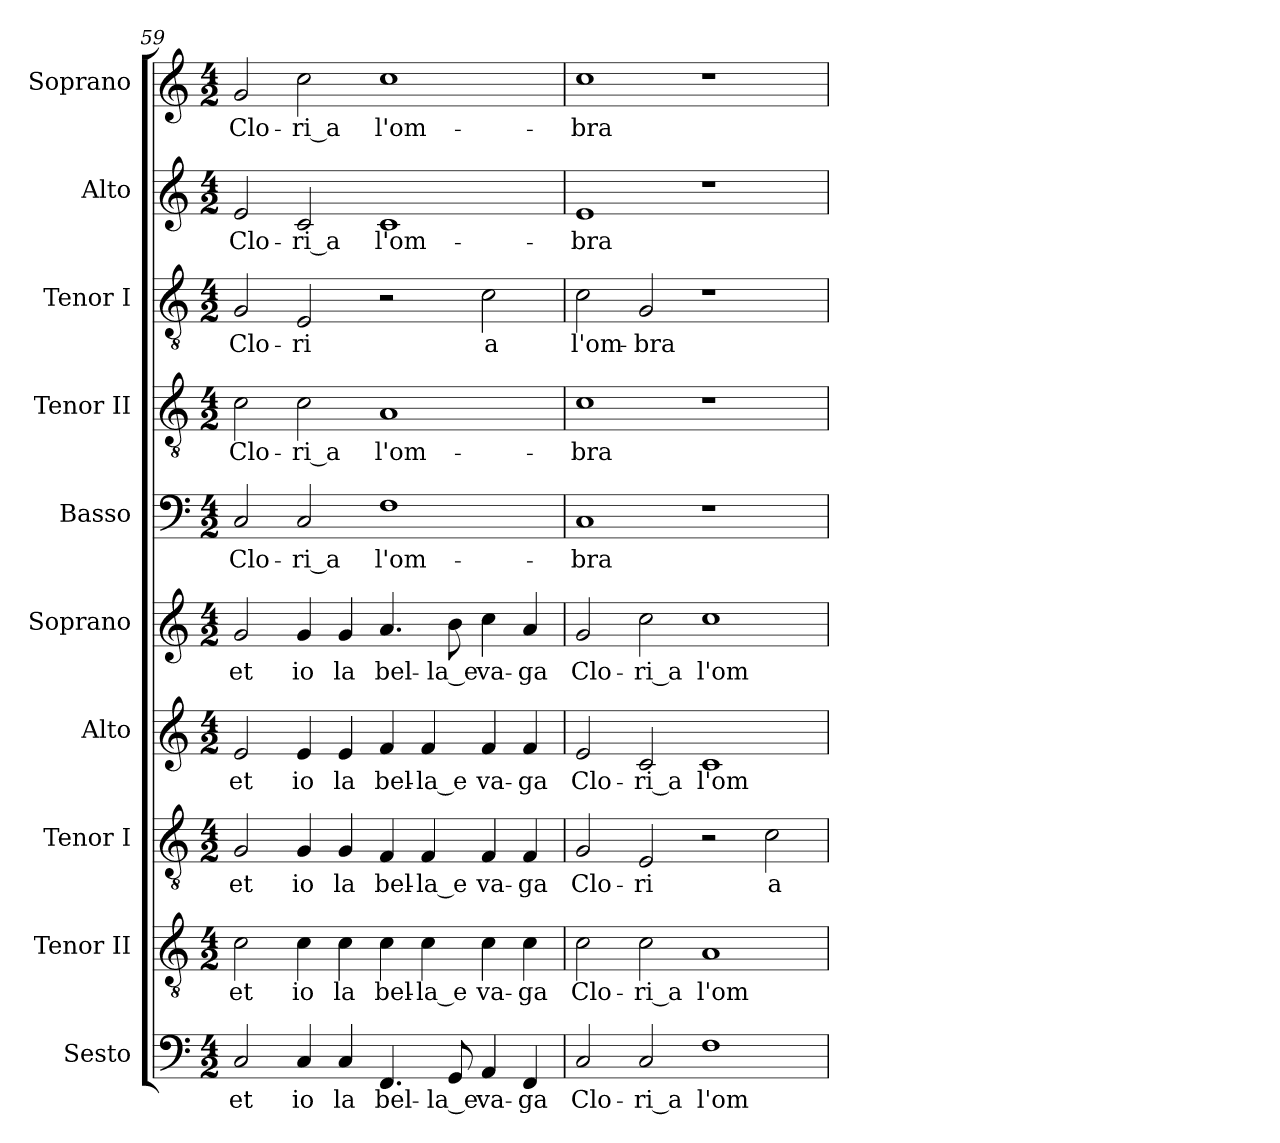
**kern	**text	**kern	**text	**kern	**text	**kern	**text	**kern	**text	**kern	**text	**kern	**text	**kern	**text	**kern	**text	**kern	**text
*part10	*part10	*part9	*part9	*part8	*part8	*part7	*part7	*part6	*part6	*part5	*part5	*part4	*part4	*part3	*part3	*part2	*part2	*part1	*part1
*staff10	*staff10	*staff9	*staff9	*staff8	*staff8	*staff7	*staff7	*staff6	*staff6	*staff5	*staff5	*staff4	*staff4	*staff3	*staff3	*staff2	*staff2	*staff1	*staff1
*I"Sesto	*	*I"Tenor II	*	*I"Tenor I	*	*I"Alto	*	*I"Soprano	*	*I"Basso	*	*I"Tenor II	*	*I"Tenor I	*	*I"Alto	*	*I"Soprano	*
*	*	*I'T.	*	*I'T.	*	*I'A.	*	*I'Sop.	*	*	*	*I'T.	*	*I'T.	*	*I'A.	*	*I'Sop.	*
*clefF4	*	*clefGv2	*	*clefGv2	*	*clefG2	*	*clefG2	*	*clefF4	*	*clefGv2	*	*clefGv2	*	*clefG2	*	*clefG2	*
*	*	*ITrd7c12	*	*ITrd7c12	*	*	*	*	*	*	*	*ITrd7c12	*	*ITrd7c12	*	*	*	*	*
*k[]	*	*k[]	*	*k[]	*	*k[]	*	*k[]	*	*k[]	*	*k[]	*	*k[]	*	*k[]	*	*k[]	*
*C:	*	*C:	*	*C:	*	*C:	*	*C:	*	*C:	*	*C:	*	*C:	*	*C:	*	*C:	*
*M4/2	*	*M4/2	*	*M4/2	*	*M4/2	*	*M4/2	*	*M4/2	*	*M4/2	*	*M4/2	*	*M4/2	*	*M4/2	*
=59	=59	=59	=59	=59	=59	=59	=59	=59	=59	=59	=59	=59	=59	=59	=59	=59	=59	=59	=59
!	!LO:LY:b:color=#000000	!	!	!	!	!	!	!	!	!	!	!	!	!	!	!	!	!	!
!	!	!	!LO:LY:b:color=#000000	!	!	!	!	!	!	!	!	!	!	!	!	!	!	!	!
!	!	!	!	!	!LO:LY:b:color=#000000	!	!	!	!	!	!	!	!	!	!	!	!	!	!
!	!	!	!	!	!	!	!LO:LY:b:color=#000000	!	!	!	!	!	!	!	!	!	!	!	!
!	!	!	!	!	!	!	!	!	!LO:LY:b:color=#000000	!	!	!	!	!	!	!	!	!	!
!	!	!	!	!	!	!	!	!	!	!	!LO:LY:b:color=#000000	!	!	!	!	!	!	!	!
!	!	!	!	!	!	!	!	!	!	!	!	!	!LO:LY:b:color=#000000	!	!	!	!	!	!
!	!	!	!	!	!	!	!	!	!	!	!	!	!	!	!LO:LY:b:color=#000000	!	!	!	!
!	!	!	!	!	!	!	!	!	!	!	!	!	!	!	!	!	!LO:LY:b:color=#000000	!	!
!	!	!	!	!	!	!	!	!	!	!	!	!	!	!	!	!	!	!	!LO:LY:b:color=#000000
2Ci/	et	2Ci\	et	2GGi/	et	2ei/	et	2gi/	et	2Ci/	Clo-	2Ci\	Clo-	2GGi/	Clo-	2ei/	Clo-	2gi/	Clo-
!	!LO:LY:b:color=#000000	!	!	!	!	!	!	!	!	!	!	!	!	!	!	!	!	!	!
!	!	!	!LO:LY:b:color=#000000	!	!	!	!	!	!	!	!	!	!	!	!	!	!	!	!
!	!	!	!	!	!LO:LY:b:color=#000000	!	!	!	!	!	!	!	!	!	!	!	!	!	!
!	!	!	!	!	!	!	!LO:LY:b:color=#000000	!	!	!	!	!	!	!	!	!	!	!	!
!	!	!	!	!	!	!	!	!	!LO:LY:b:color=#000000	!	!	!	!	!	!	!	!	!	!
!	!	!	!	!	!	!	!	!	!	!	!LO:LY:b:color=#000000	!	!	!	!	!	!	!	!
!	!	!	!	!	!	!	!	!	!	!	!	!	!LO:LY:b:color=#000000	!	!	!	!	!	!
!	!	!	!	!	!	!	!	!	!	!	!	!	!	!	!LO:LY:b:color=#000000	!	!	!	!
!	!	!	!	!	!	!	!	!	!	!	!	!	!	!	!	!	!LO:LY:b:color=#000000	!	!
!	!	!	!	!	!	!	!	!	!	!	!	!	!	!	!	!	!	!	!LO:LY:b:color=#000000
4Ci/	io	4Ci\	io	4GGi/	io	4ei/	io	4gi/	io	2Ci/	-ri_a	2Ci\	-ri_a	2EEi/	-ri	2ci/	-ri_a	2cci\	-ri_a
!	!LO:LY:b:color=#000000	!	!	!	!	!	!	!	!	!	!	!	!	!	!	!	!	!	!
!	!	!	!LO:LY:b:color=#000000	!	!	!	!	!	!	!	!	!	!	!	!	!	!	!	!
!	!	!	!	!	!LO:LY:b:color=#000000	!	!	!	!	!	!	!	!	!	!	!	!	!	!
!	!	!	!	!	!	!	!LO:LY:b:color=#000000	!	!	!	!	!	!	!	!	!	!	!	!
!	!	!	!	!	!	!	!	!	!LO:LY:b:color=#000000	!	!	!	!	!	!	!	!	!	!
4Ci/	la	4Ci\	la	4GGi/	la	4ei/	la	4gi/	la	.	.	.	.	.	.	.	.	.	.
!	!LO:LY:b:color=#000000	!	!	!	!	!	!	!	!	!	!	!	!	!	!	!	!	!	!
!	!	!	!LO:LY:b:color=#000000	!	!	!	!	!	!	!	!	!	!	!	!	!	!	!	!
!	!	!	!	!	!LO:LY:b:color=#000000	!	!	!	!	!	!	!	!	!	!	!	!	!	!
!	!	!	!	!	!	!	!LO:LY:b:color=#000000	!	!	!	!	!	!	!	!	!	!	!	!
!	!	!	!	!	!	!	!	!	!LO:LY:b:color=#000000	!	!	!	!	!	!	!	!	!	!
!	!	!	!	!	!	!	!	!	!	!	!LO:LY:b:color=#000000	!	!	!	!	!	!	!	!
!	!	!	!	!	!	!	!	!	!	!	!	!	!LO:LY:b:color=#000000	!	!	!	!	!	!
!	!	!	!	!	!	!	!	!	!	!	!	!	!	!	!	!	!LO:LY:b:color=#000000	!	!
!	!	!	!	!	!	!	!	!	!	!	!	!	!	!	!	!	!	!	!LO:LY:b:color=#000000
4.FFi/	bel-	4Ci\	bel-	4FFi/	bel-	4fi/	bel-	4.ai/	bel-	1Fi	l'om-	1AAi	l'om-	2r	.	1ci	l'om-	1cci	l'om-
!	!	!	!LO:LY:b:color=#000000	!	!	!	!	!	!	!	!	!	!	!	!	!	!	!	!
!	!	!	!	!	!LO:LY:b:color=#000000	!	!	!	!	!	!	!	!	!	!	!	!	!	!
!	!	!	!	!	!	!	!LO:LY:b:color=#000000	!	!	!	!	!	!	!	!	!	!	!	!
.	.	4Ci\	-la_e	4FFi/	-la_e	4fi/	-la_e	.	.	.	.	.	.	.	.	.	.	.	.
!	!LO:LY:b:color=#000000	!	!	!	!	!	!	!	!	!	!	!	!	!	!	!	!	!	!
!	!	!	!	!	!	!	!	!	!LO:LY:b:color=#000000	!	!	!	!	!	!	!	!	!	!
8GGi/	-la_e	.	.	.	.	.	.	8bi\	-la_e	.	.	.	.	.	.	.	.	.	.
!	!LO:LY:b:color=#000000	!	!	!	!	!	!	!	!	!	!	!	!	!	!	!	!	!	!
!	!	!	!LO:LY:b:color=#000000	!	!	!	!	!	!	!	!	!	!	!	!	!	!	!	!
!	!	!	!	!	!LO:LY:b:color=#000000	!	!	!	!	!	!	!	!	!	!	!	!	!	!
!	!	!	!	!	!	!	!LO:LY:b:color=#000000	!	!	!	!	!	!	!	!	!	!	!	!
!	!	!	!	!	!	!	!	!	!LO:LY:b:color=#000000	!	!	!	!	!	!	!	!	!	!
!	!	!	!	!	!	!	!	!	!	!	!	!	!	!	!LO:LY:b:color=#000000	!	!	!	!
4AAi/	va-	4Ci\	va-	4FFi/	va-	4fi/	va-	4cci\	va-	.	.	.	.	2Ci\	a	.	.	.	.
!	!LO:LY:b:color=#000000	!	!	!	!	!	!	!	!	!	!	!	!	!	!	!	!	!	!
!	!	!	!LO:LY:b:color=#000000	!	!	!	!	!	!	!	!	!	!	!	!	!	!	!	!
!	!	!	!	!	!LO:LY:b:color=#000000	!	!	!	!	!	!	!	!	!	!	!	!	!	!
!	!	!	!	!	!	!	!LO:LY:b:color=#000000	!	!	!	!	!	!	!	!	!	!	!	!
!	!	!	!	!	!	!	!	!	!LO:LY:b:color=#000000	!	!	!	!	!	!	!	!	!	!
4FFi/	-ga	4Ci\	-ga	4FFi/	-ga	4fi/	-ga	4ai/	-ga	.	.	.	.	.	.	.	.	.	.
=60	=60	=60	=60	=60	=60	=60	=60	=60	=60	=60	=60	=60	=60	=60	=60	=60	=60	=60	=60
!	!LO:LY:b:color=#000000	!	!	!	!	!	!	!	!	!	!	!	!	!	!	!	!	!	!
!	!	!	!LO:LY:b:color=#000000	!	!	!	!	!	!	!	!	!	!	!	!	!	!	!	!
!	!	!	!	!	!LO:LY:b:color=#000000	!	!	!	!	!	!	!	!	!	!	!	!	!	!
!	!	!	!	!	!	!	!LO:LY:b:color=#000000	!	!	!	!	!	!	!	!	!	!	!	!
!	!	!	!	!	!	!	!	!	!LO:LY:b:color=#000000	!	!	!	!	!	!	!	!	!	!
!	!	!	!	!	!	!	!	!	!	!	!LO:LY:b:color=#000000	!	!	!	!	!	!	!	!
!	!	!	!	!	!	!	!	!	!	!	!	!	!LO:LY:b:color=#000000	!	!	!	!	!	!
!	!	!	!	!	!	!	!	!	!	!	!	!	!	!	!LO:LY:b:color=#000000	!	!	!	!
!	!	!	!	!	!	!	!	!	!	!	!	!	!	!	!	!	!LO:LY:b:color=#000000	!	!
!	!	!	!	!	!	!	!	!	!	!	!	!	!	!	!	!	!	!	!LO:LY:b:color=#000000
2Ci/	Clo-	2Ci\	Clo-	2GGi/	Clo-	2ei/	Clo-	2gi/	Clo-	1Ci	-bra	1Ci	-bra	2Ci\	l'om-	1ei	-bra	1cci	-bra
!	!LO:LY:b:color=#000000	!	!	!	!	!	!	!	!	!	!	!	!	!	!	!	!	!	!
!	!	!	!LO:LY:b:color=#000000	!	!	!	!	!	!	!	!	!	!	!	!	!	!	!	!
!	!	!	!	!	!LO:LY:b:color=#000000	!	!	!	!	!	!	!	!	!	!	!	!	!	!
!	!	!	!	!	!	!	!LO:LY:b:color=#000000	!	!	!	!	!	!	!	!	!	!	!	!
!	!	!	!	!	!	!	!	!	!LO:LY:b:color=#000000	!	!	!	!	!	!	!	!	!	!
!	!	!	!	!	!	!	!	!	!	!	!	!	!	!	!LO:LY:b:color=#000000	!	!	!	!
2Ci/	-ri_a	2Ci\	-ri_a	2EEi/	-ri	2ci/	-ri_a	2cci\	-ri_a	.	.	.	.	2GGi/	-bra	.	.	.	.
!	!LO:LY:b:color=#000000	!	!	!	!	!	!	!	!	!	!	!	!	!	!	!	!	!	!
!	!	!	!LO:LY:b:color=#000000	!	!	!	!	!	!	!	!	!	!	!	!	!	!	!	!
!	!	!	!	!	!	!	!LO:LY:b:color=#000000	!	!	!	!	!	!	!	!	!	!	!	!
!	!	!	!	!	!	!	!	!	!LO:LY:b:color=#000000	!	!	!	!	!	!	!	!	!	!
1Fi	l'om-	1AAi	l'om-	2r	.	1ci	l'om-	1cci	l'om-	1r	.	1r	.	1r	.	1r	.	1r	.
!	!	!	!	!	!LO:LY:b:color=#000000	!	!	!	!	!	!	!	!	!	!	!	!	!	!
.	.	.	.	2Ci\	a	.	.	.	.	.	.	.	.	.	.	.	.	.	.
=	=	=	=	=	=	=	=	=	=	=	=	=	=	=	=	=	=	=	=
*-	*-	*-	*-	*-	*-	*-	*-	*-	*-	*-	*-	*-	*-	*-	*-	*-	*-	*-	*-
